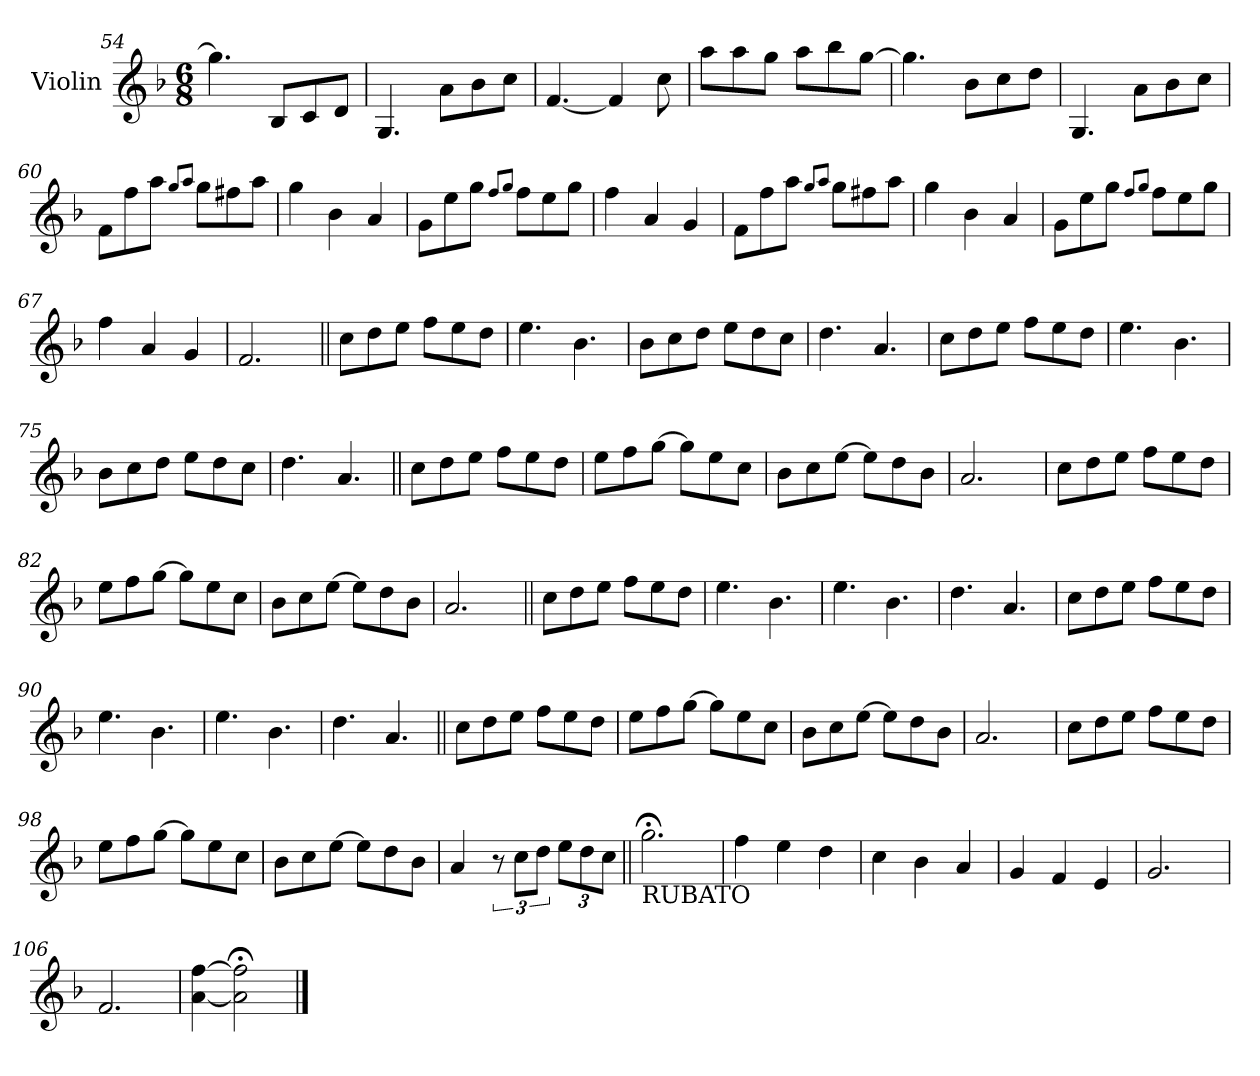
**kern
*part1
*staff1
*I"Violin
*I'Vln.
*clefG2
*k[b-]
*F:
*M6/8
=54
4.gg\]
8B-/L
8c/
8d/J
=55
4.G/
8a\L
8b-\
8cc\J
=56
[4.f/
4f/]
8cc\
=57
8aa\L
8aa\
8gg\J
8aa\L
8bb-\
[8gg\J
=58
4.gg\]
8b-\L
8cc\
8dd\J
!!LO:LB:g=z
=59
4.G/
8a\L
8b-\
8cc\J
=60
8f\L
8ff\
8aa\J
8qgg/L
8qaa/J
8gg\L
8ff#X\
8aa\J
=61
4gg\
4b-\
4a/
=62
8g\L
8ee\
8gg\J
8qff/L
8qgg/J
8ff\L
8ee\
8gg\J
=63
4ff\
4a/
4g/
=64
8f\L
8ff\
8aa\J
8qgg/L
8qaa/J
8gg\L
8ff#X\
8aa\J
!!LO:LB:g=z
=65
4gg\
4b-\
4a/
=66
8g\L
8ee\
8gg\J
8qff/L
8qgg/J
8ff\L
8ee\
8gg\J
=67
4ff\
4a/
4g/
=68
2.f/
=69||
8cc\L
8dd\
8ee\J
8ff\L
8ee\
8dd\J
=70
4.ee\
4.b-\
=71
8b-\L
8cc\
8dd\J
8ee\L
8dd\
8cc\J
!!LO:LB:g=z
=72
4.dd\
4.a/
=73
8cc\L
8dd\
8ee\J
8ff\L
8ee\
8dd\J
=74
4.ee\
4.b-\
=75
8b-\L
8cc\
8dd\J
8ee\L
8dd\
8cc\J
=76
4.dd\
4.a/
=77||
8cc\L
8dd\
8ee\J
8ff\L
8ee\
8dd\J
=78
8ee\L
8ff\
[8gg\J
8gg\L]
8ee\
8cc\J
!!LO:LB:g=z
=79
8b-\L
8cc\
[8ee\J
8ee\L]
8dd\
8b-\J
=80
2.a/
=81
8cc\L
8dd\
8ee\J
8ff\L
8ee\
8dd\J
=82
8ee\L
8ff\
[8gg\J
8gg\L]
8ee\
8cc\J
=83
8b-\L
8cc\
[8ee\J
8ee\L]
8dd\
8b-\J
=84
2.a/
=85||
8cc\L
8dd\
8ee\J
8ff\L
8ee\
8dd\J
!!LO:LB:g=z
=86
4.ee\
4.b-\
=87
4.ee\
4.b-\
=88
4.dd\
4.a/
=89
8cc\L
8dd\
8ee\J
8ff\L
8ee\
8dd\J
=90
4.ee\
4.b-\
=91
4.ee\
4.b-\
=92
4.dd\
4.a/
=93||
8cc\L
8dd\
8ee\J
8ff\L
8ee\
8dd\J
!!LO:LB:g=z
=94
8ee\L
8ff\
[8gg\J
8gg\L]
8ee\
8cc\J
=95
8b-\L
8cc\
[8ee\J
8ee\L]
8dd\
8b-\J
=96
2.a/
=97
8cc\L
8dd\
8ee\J
8ff\L
8ee\
8dd\J
=98
8ee\L
8ff\
[8gg\J
8gg\L]
8ee\
8cc\J
=99
8b-\L
8cc\
[8ee\J
8ee\L]
8dd\
8b-\J
!!LO:LB:g=z
=100
4a/
12r
12cc\L
12dd\J
12ee\L
12dd\
12cc\J
=101||
!LO:TX:b:t=RUBATO
2.gg;<\
=102
4ff\
4ee\
4dd\
=103
4cc\
4b-\
4a/
=104
4g/
4f/
4e/
=105
2.g/
=106
2.f/
=107
[4a\ [4ff\
2a\];< 2ff\];<
==
*-
